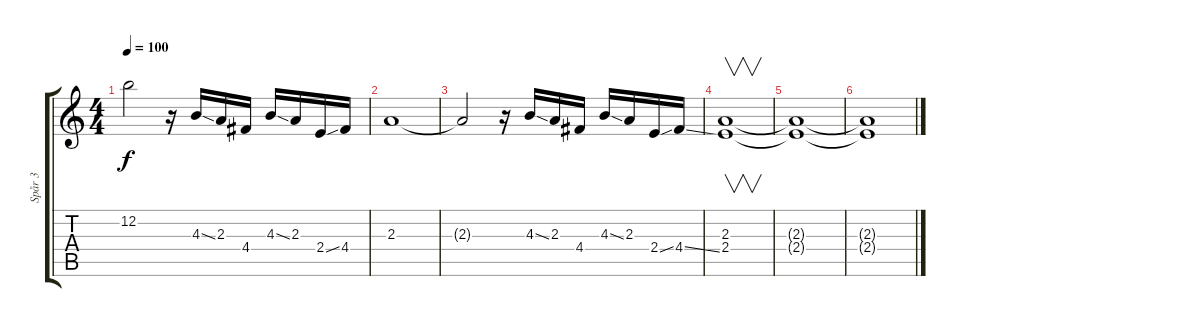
\track ("Spår 3" "Spår 3") {instrument overdrivenguitar}
\staff {score tabs}
\tuning (E4 B3 G3 D3 A2 E2) {hide}
\ts (4 4)
\tempo 100
\clef g2
\ks c
12.2{t}.2{dy f} r.16 4.3{ss}.16 2.3.16 4.4.16 4.3{ss}.16 2.3.16 2.4{ss}.16 4.4.16 |
2.3.1 |
2.3{t}.2 r.16 4.3{ss}.16 2.3.16 4.4.16 4.3{ss}.16 2.3.16 2.4{ss}.16 4.4{ss}.16 |
(2.3 2.4).1{v} |
(2.3{t} 2.4{t}).1 |
(2.3{t} 2.4{t}).1
